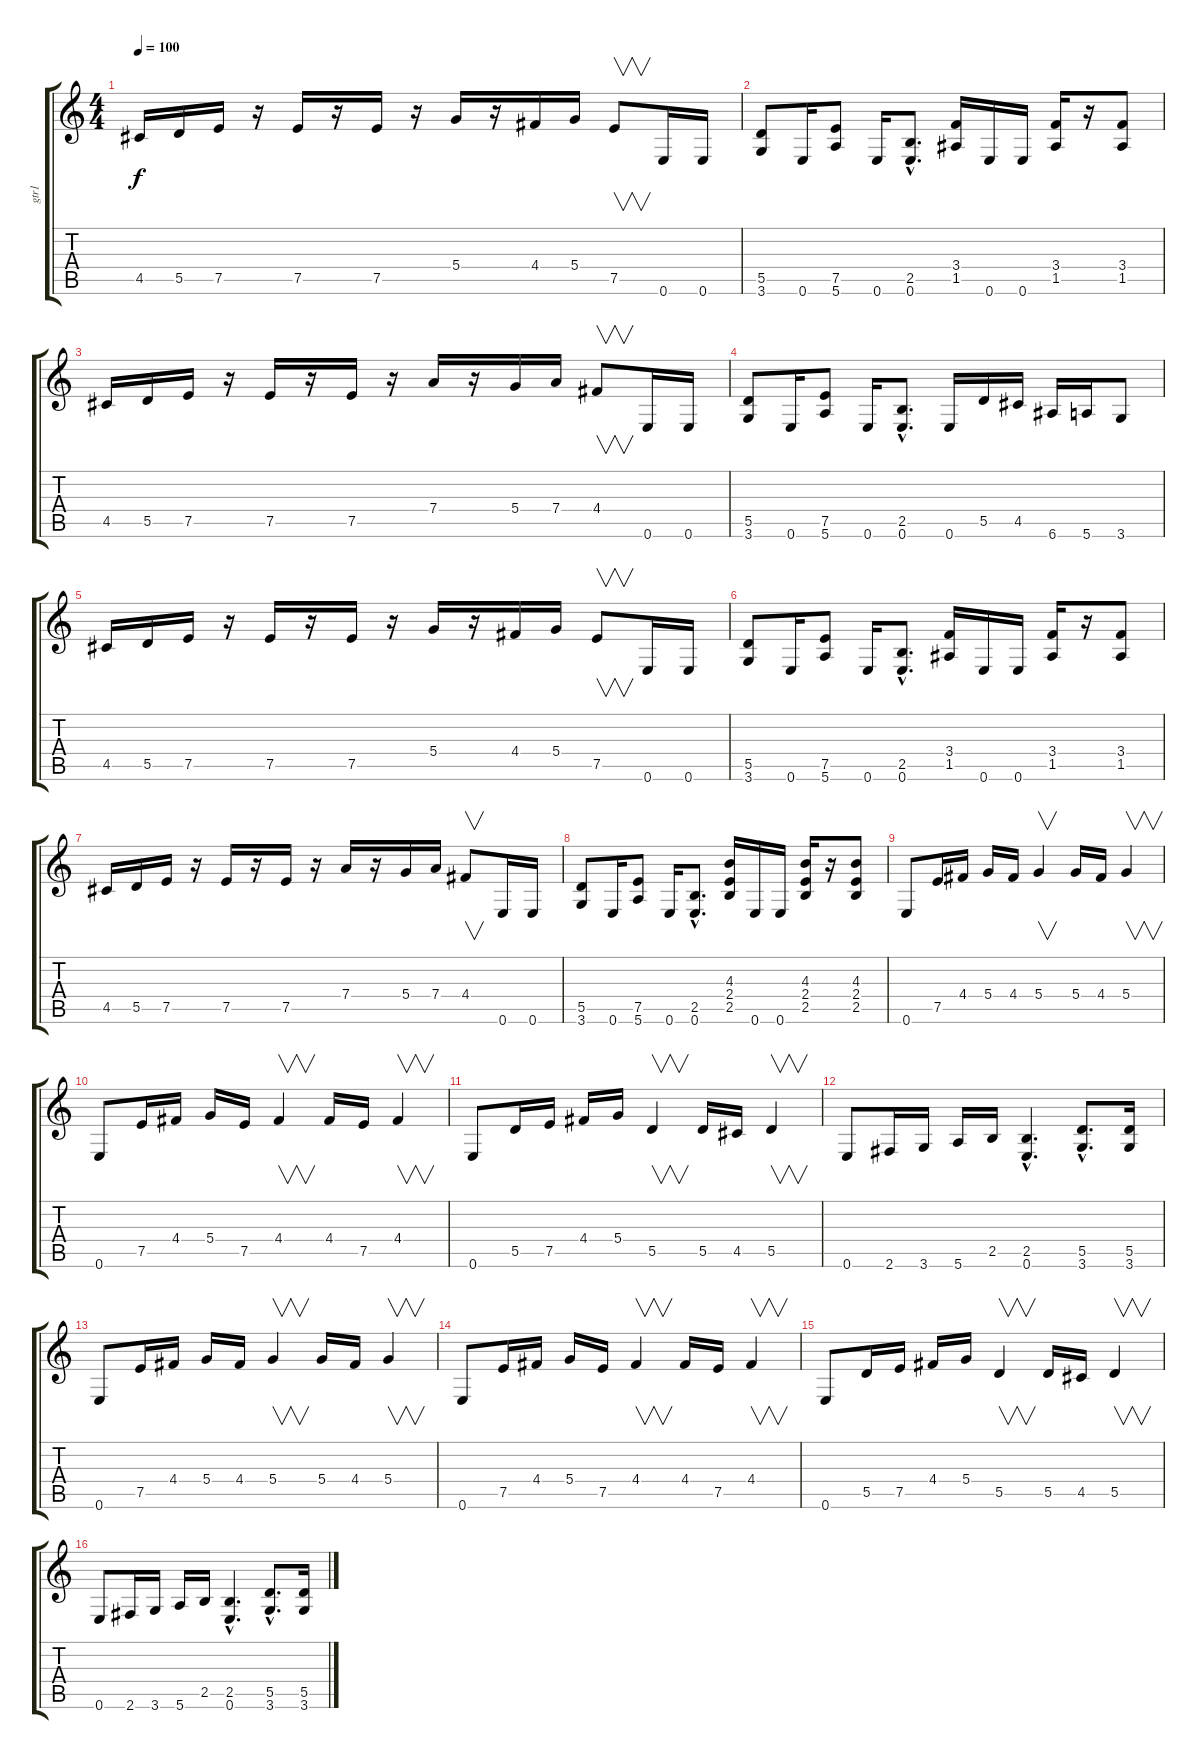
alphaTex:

\track ("gtr1" "gtr1") {instrument distortionguitar}
\staff {score tabs}
\tuning (E4 B3 G3 D3 A2 E2) {hide}
\ts (4 4)
\tempo 100
\clef g2
\ks c
4.5.16{dy f instrument distortionguitar} 5.5.16 7.5.16 r.16 7.5.16 r.16 7.5.16 r.16 5.4.16 r.16 4.4.16 5.4.16 7.5.8{v} 0.6.16 0.6.16 |
(5.5 3.6).8 0.6.16 (7.5 5.6).8 0.6.16 (2.5{hac} 0.6{hac}).8{d} (3.4 1.5).16 0.6.16 0.6.16 (3.4 1.5).16 r.16 (3.4 1.5).8 |
4.5.16 5.5.16 7.5.16 r.16 7.5.16 r.16 7.5.16 r.16 7.4.16 r.16 5.4.16 7.4.16 4.4.8{v} 0.6.16 0.6.16 |
(5.5 3.6).8 0.6.16 (7.5 5.6).8 0.6.16 (2.5{hac} 0.6{hac}).8{d} 0.6.16 5.5.16 4.5.16 6.6.16 5.6.16 3.6.8 |
4.5.16 5.5.16 7.5.16 r.16 7.5.16 r.16 7.5.16 r.16 5.4.16 r.16 4.4.16 5.4.16 7.5.8{v} 0.6.16 0.6.16 |
(5.5 3.6).8 0.6.16 (7.5 5.6).8 0.6.16 (2.5{hac} 0.6{hac}).8{d} (3.4 1.5).16 0.6.16 0.6.16 (3.4 1.5).16 r.16 (3.4 1.5).8 |
4.5.16 5.5.16 7.5.16 r.16 7.5.16 r.16 7.5.16 r.16 7.4.16 r.16 5.4.16 7.4.16 4.4.8{v} 0.6.16 0.6.16 |
(5.5 3.6).8 0.6.16 (7.5 5.6).8 0.6.16 (2.5{hac} 0.6{hac}).8{d} (4.3 2.4 2.5).16 0.6.16 0.6.16 (4.3 2.4 2.5).16 r.16 (4.3 2.4 2.5).8 |
0.6.8 7.5.16 4.4.16 5.4.16 4.4.16 5.4.4{v} 5.4.16 4.4.16 5.4.4{v} |
0.6.8 7.5.16 4.4.16 5.4.16 7.5.16 4.4.4{v} 4.4.16 7.5.16 4.4.4{v} |
0.6.8 5.5.16 7.5.16 4.4.16 5.4.16 5.5.4{v} 5.5.16 4.5.16 5.5.4{v} |
0.6.8 2.6.16 3.6.16 5.6.16 2.5.16 (2.5{hac} 0.6{hac}).4{d} (5.5{hac} 3.6{hac}).8{d} (5.5 3.6).16 |
0.6.8 7.5.16 4.4.16 5.4.16 4.4.16 5.4.4{v} 5.4.16 4.4.16 5.4.4{v} |
0.6.8 7.5.16 4.4.16 5.4.16 7.5.16 4.4.4{v} 4.4.16 7.5.16 4.4.4{v} |
0.6.8 5.5.16 7.5.16 4.4.16 5.4.16 5.5.4{v} 5.5.16 4.5.16 5.5.4{v} |
0.6.8 2.6.16 3.6.16 5.6.16 2.5.16 (2.5{hac} 0.6{hac}).4{d} (5.5{hac} 3.6{hac}).8{d} (5.5 3.6).16
